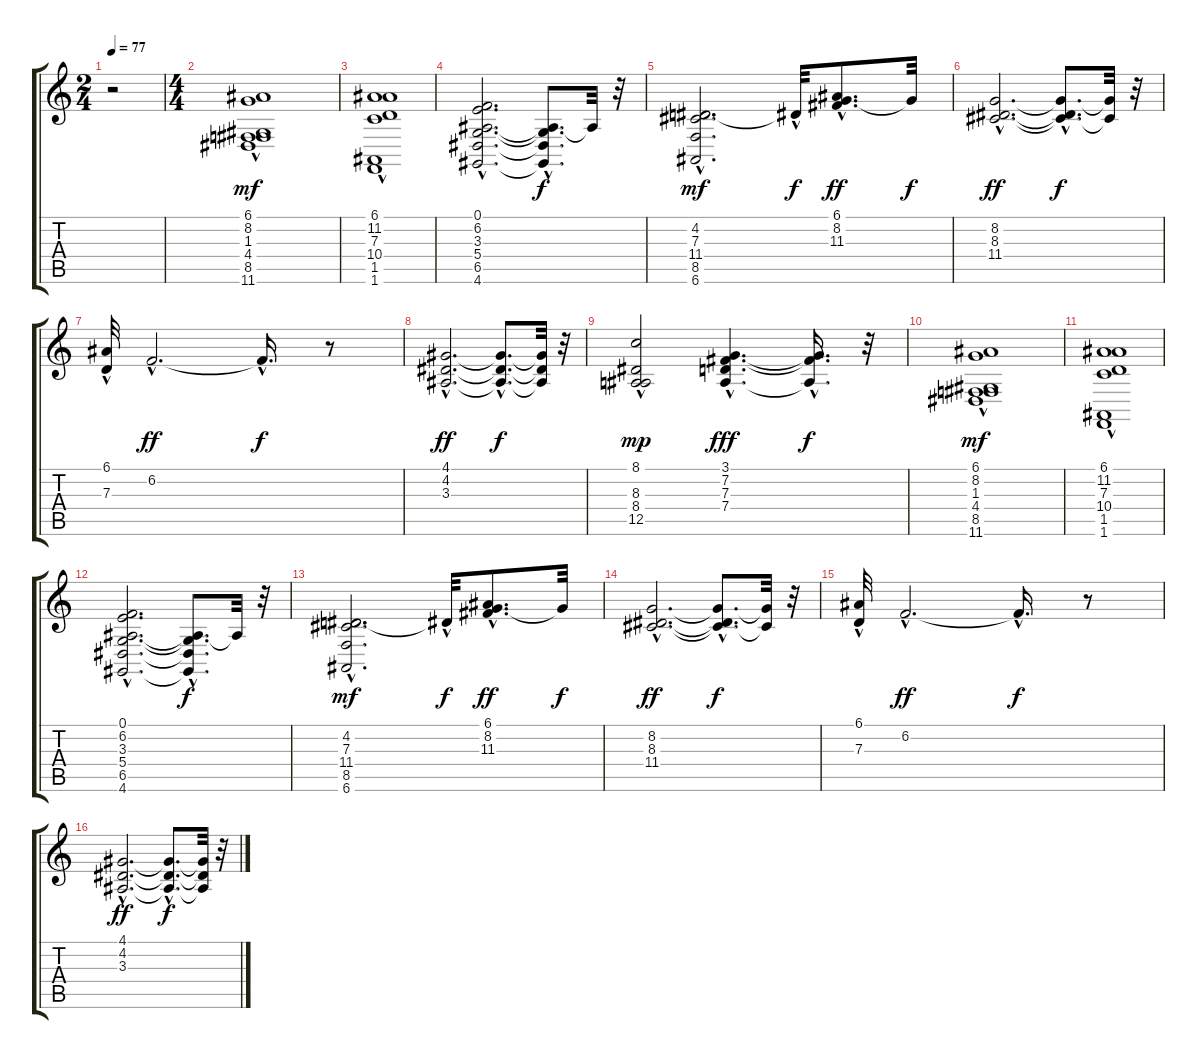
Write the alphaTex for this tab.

\track "" {instrument rockorgan}
\staff {score tabs}
\tuning (E4 B3 G3 D3 A2 E2) {hide}
\ts (2 4)
\tempo 77
\clef g2
\ks c
r.2{dy f} |
\ts (4 4)
(6.1 8.2 1.3{hac} 4.4{hac} 8.5{hac} 11.6).1{dy mf} |
(6.1{hac} 11.2{hac} 7.3{hac} 10.4 1.5 1.6).1 |
(0.1 6.2 3.3{hac} 5.4{hac} 6.5{hac} 4.6{hac}).2{d} (3.3{hac t} 5.4{t} 6.5{hac t} 4.6{hac t}).8{d dy f} 3.3{t}.32 r.32 |
(4.2{hac} 7.3 11.4{hac} 8.5{hac} 6.6).2{d dy mf} 4.2{hac t}.32{dy f} (6.1 8.2{hac} 11.3).8{d dy ff} 8.2{t}.32{dy f} |
(8.2{hac} 8.3{hac} 11.4{hac}).2{d dy ff} (8.2{hac t} 8.3{hac t} 11.4{hac t}).8{d dy f} (8.2{t} 11.4{t}).32 r.32 |
(6.1{hac} 7.3{hac}).32 6.2{hac}.2{d dy ff} 6.2{hac t}.16{d dy f} r.8 |
(4.1{hac} 4.2{hac} 3.3{hac}).2{d dy ff} (4.1{hac t} 4.2{hac t} 3.3{hac t}).8{d dy f} (4.1{t} 4.2{t} 3.3{t}).32 r.32 |
(8.1 8.3{hac} 8.4{hac} 12.5).2{dy mp} (3.1{hac} 7.2{hac} 7.3 7.4{hac}).4{d dy fff} (3.1{hac t} 7.2{hac t} 7.4{t}).16{d dy f} r.32 |
(6.1 8.2 1.3{hac} 4.4{hac} 8.5{hac} 11.6).1{dy mf} |
(6.1{hac} 11.2{hac} 7.3{hac} 10.4 1.5 1.6).1 |
(0.1 6.2 3.3{hac} 5.4{hac} 6.5{hac} 4.6{hac}).2{d} (3.3{hac t} 5.4{t} 6.5{hac t} 4.6{hac t}).8{d dy f} 3.3{t}.32 r.32 |
(4.2{hac} 7.3 11.4{hac} 8.5{hac} 6.6).2{d dy mf} 4.2{hac t}.32{dy f} (6.1 8.2{hac} 11.3).8{d dy ff} 8.2{t}.32{dy f} |
(8.2{hac} 8.3{hac} 11.4{hac}).2{d dy ff} (8.2{hac t} 8.3{hac t} 11.4{hac t}).8{d dy f} (8.2{t} 11.4{t}).32 r.32 |
(6.1{hac} 7.3{hac}).32 6.2{hac}.2{d dy ff} 6.2{hac t}.16{d dy f} r.8 |
(4.1{hac} 4.2{hac} 3.3{hac}).2{d dy ff} (4.1{hac t} 4.2{hac t} 3.3{hac t}).8{d dy f} (4.1{t} 4.2{t} 3.3{t}).32 r.32
